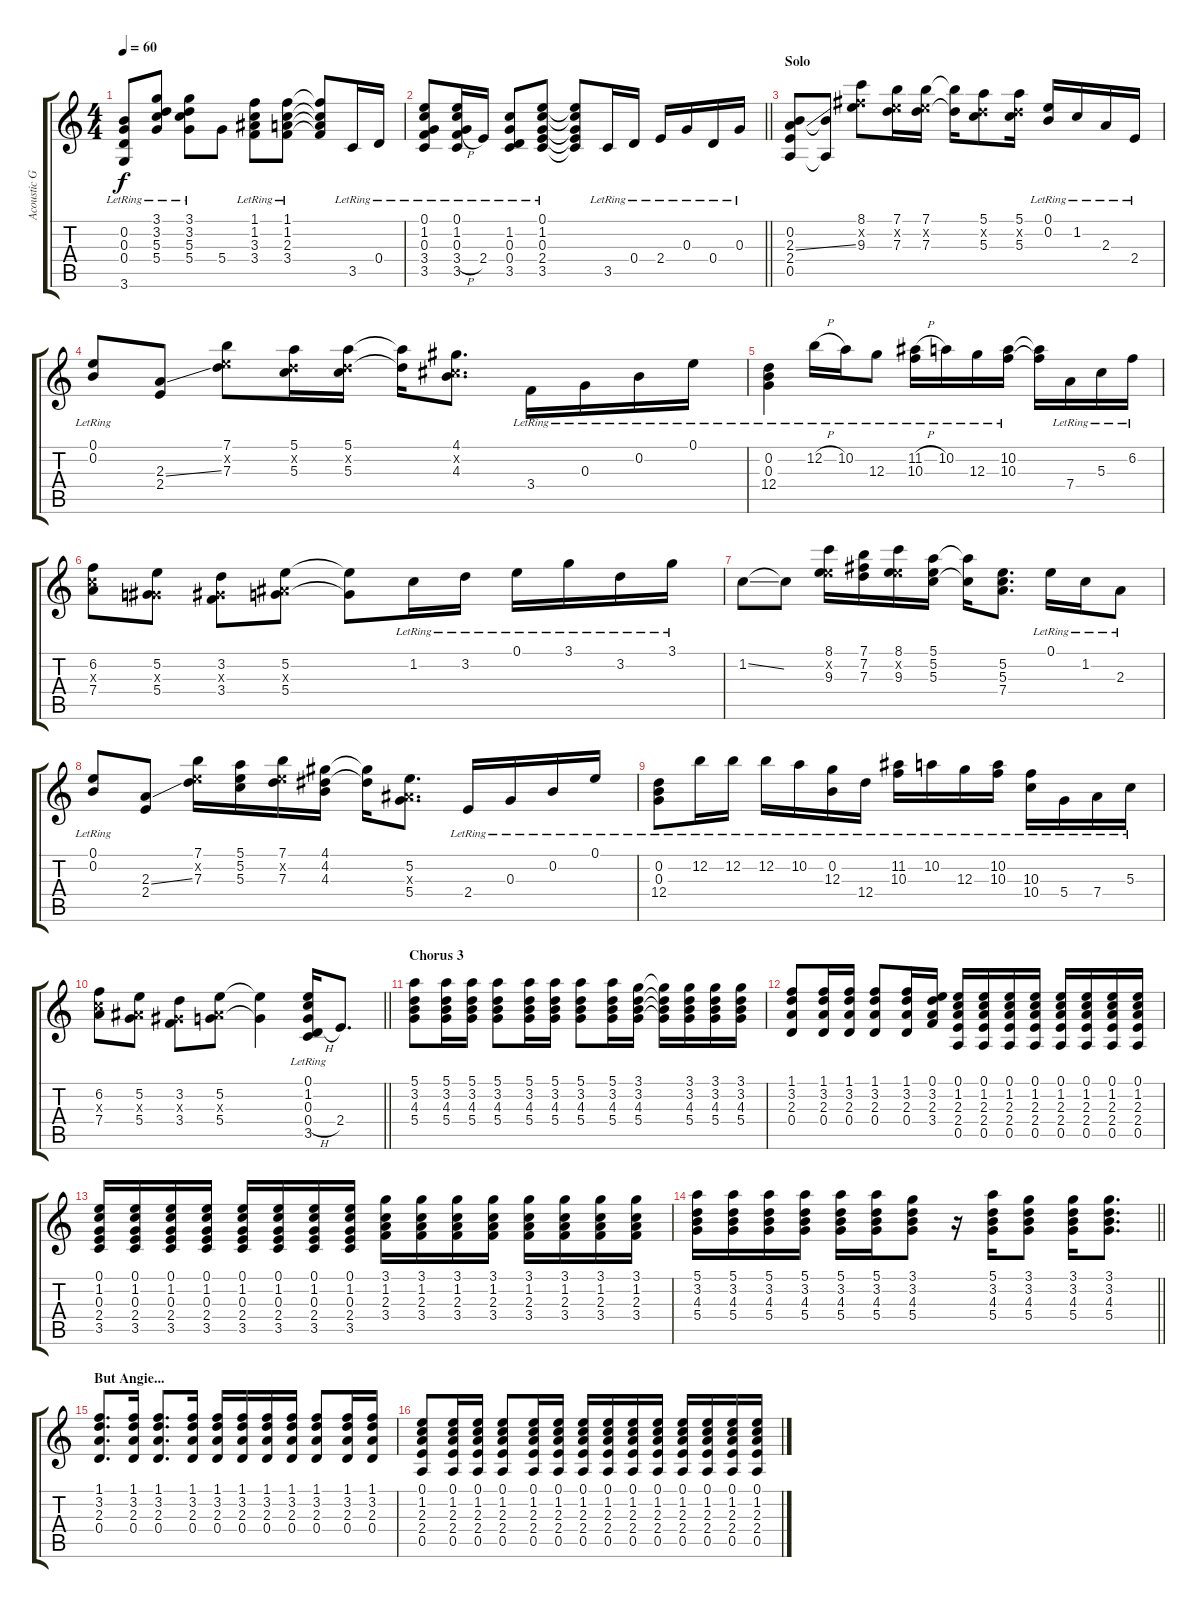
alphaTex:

\track ("Acoustic Guitar" "Acoustic G") {instrument acousticguitarsteel}
\staff {score tabs}
\tuning (E4 B3 G3 D3 A2 E2) {hide}
\ts (4 4)
\tempo 60
\clef g2
\ks c
(0.2 0.3 0.4 3.6{lr}).8{dy f} (3.1{lr} 3.2{lr} 5.3{lr} 5.4{lr}).8 (3.1{lr} 3.2{lr} 5.3{lr} 5.4{lr}).8 5.4.8 (1.1{lr} 1.2{lr} 3.3{lr} 3.4{lr}).8 (1.1{lr} 1.2{lr} 2.3{lr} 3.4{lr}).8 (1.1{t} 1.2{t} 2.3{t} 3.4{t}).8 3.5{lr}.16 0.4{lr}.16 |
\barLineRight lightlight
(0.1{lr} 1.2{lr} 0.3{lr} 3.4{lr} 3.5{lr}).8 (0.1{lr} 1.2{lr} 0.3{lr} 3.4{h} 3.5{lr}).16 2.4{lr}.16 (1.2{lr} 0.3{lr} 0.4{lr} 3.5{lr}).8 (0.1{lr} 1.2{lr} 0.3{lr} 2.4{lr} 3.5{lr}).8 (0.1{t} 1.2{t} 0.3{t} 2.4{t} 3.5{t}).8 3.5{lr}.16 0.4{lr}.16 2.4{lr}.16 0.3{lr}.16 0.4{lr}.16 0.3{lr}.16 |
\section ("" "Solo")
(0.2 2.3{ss} 2.4 0.5).8 (0.2{t} 0.5{t}).8 (8.1 7.2{x} 9.3).8 (7.1 5.2{x} 7.3).16 (7.1 5.2{x} 7.3).16 (7.1{t} 7.3{t}).16 (5.1 3.2{x} 5.3).8 (5.1 3.2{x} 5.3).16 (0.1{lr} 0.2{lr}).16 1.2{lr}.16 2.3{lr}.16 2.4{lr}.16 |
(0.1{lr} 0.2{lr}).8 (2.3{ss} 2.4).8 (7.1 5.2{x} 7.3).8 (5.1 3.2{x} 5.3).16 (5.1 3.2{x} 5.3).16 (5.1{t} 3.2{t}).16 (4.1 2.2{x} 4.3).8{d} 3.4{lr}.16 0.3{lr}.16 0.2{lr}.16 0.1{lr}.16 |
(0.2{lr} 0.3{lr} 12.4{lr}).4 12.2{h lr}.16 10.2{lr}.16 12.3{lr}.8 (11.2{h lr} 10.3{lr}).16 10.2{lr}.16 12.3{lr}.16 (10.2{lr} 10.3{lr}).16 (10.2{t} 10.3{t}).16 7.4{lr}.16 5.3{lr}.16 6.2{lr}.16 |
(6.2 5.3{x} 7.4).8 (5.2 1.3{x} 5.4).8 (3.2 1.3{x} 3.4).8 (5.2 3.3{x} 5.4).8 (5.2{t} 5.4{t}).8 1.2{lr}.16 3.2{lr}.16 0.1{lr}.16 3.1{lr}.16 3.2{lr}.16 3.1{lr}.16 |
1.2{ss}.8 1.2{t}.8 (8.1 5.2{x} 9.3).16 (7.1 7.2 7.3).16 (8.1 5.2{x} 9.3).16 (5.1 5.2 5.3).16 (5.1{t} 5.3{t}).16 (5.2 5.3 7.4).8{d} 0.1{lr}.16 1.2{lr}.16 2.3{lr}.8 |
(0.1{lr} 0.2{lr}).8 (2.3{ss} 2.4).8 (7.1 5.2{x} 7.3).16 (5.1 5.2 5.3).16 (7.1 5.2{x} 7.3).16 (4.1 4.2 4.3).16 (4.1{t} 4.2{t}).16 (5.2 3.3{x} 5.4).8{d} 2.4{lr}.16 0.3{lr}.16 0.2{lr}.16 0.1{lr}.16 |
(0.2{lr} 0.3{lr} 12.4{lr}).8 12.2{lr}.16 12.2{lr}.16 12.2{lr}.16 10.2{lr}.16 (0.2{lr} 12.3{lr}).16 12.4{lr}.16 (11.2{lr} 10.3{lr}).16 10.2{lr}.16 12.3{lr}.16 (10.2{lr} 10.3{lr}).16 (10.3{lr} 10.4{lr}).16 5.4{lr}.16 7.4{lr}.16 5.3{lr}.16 |
\barLineRight lightlight
(6.2 5.3{x} 7.4).8 (5.2 3.3{x} 5.4).8 (3.2 1.3{x} 3.4).8 (5.2 3.3{x} 5.4).8 (5.2{t} 5.4{t}).4 (0.1{lr} 1.2{lr} 0.3{lr} 0.4{h} 3.5{lr}).16 2.4.8{d} |
\section ("" "Chorus 3")
(5.1 3.2 4.3 5.4).8 (5.1 3.2 4.3 5.4).16 (5.1 3.2 4.3 5.4).16 (5.1 3.2 4.3 5.4).8 (5.1 3.2 4.3 5.4).16 (5.1 3.2 4.3 5.4).16 (5.1 3.2 4.3 5.4).8 (5.1 3.2 4.3 5.4).16 (3.1 3.2 4.3 5.4).16 (3.1{t} 3.2{t} 4.3{t} 5.4{t}).16 (3.1 3.2 4.3 5.4).16 (3.1 3.2 4.3 5.4).16 (3.1 3.2 4.3 5.4).16 |
(1.1 3.2 2.3 0.4).8 (1.1 3.2 2.3 0.4).16 (1.1 3.2 2.3 0.4).16 (1.1 3.2 2.3 0.4).8 (1.1 3.2 2.3 0.4).16 (0.1 3.2 2.3 3.4).16 (0.1 1.2 2.3 2.4 0.5).16 (0.1 1.2 2.3 2.4 0.5).16 (0.1 1.2 2.3 2.4 0.5).16 (0.1 1.2 2.3 2.4 0.5).16 (0.1 1.2 2.3 2.4 0.5).16 (0.1 1.2 2.3 2.4 0.5).16 (0.1 1.2 2.3 2.4 0.5).16 (0.1 1.2 2.3 2.4 0.5).16 |
(0.1 1.2 0.3 2.4 3.5).16 (0.1 1.2 0.3 2.4 3.5).16 (0.1 1.2 0.3 2.4 3.5).16 (0.1 1.2 0.3 2.4 3.5).16 (0.1 1.2 0.3 2.4 3.5).16 (0.1 1.2 0.3 2.4 3.5).16 (0.1 1.2 0.3 2.4 3.5).16 (0.1 1.2 0.3 2.4 3.5).16 (3.1 1.2 2.3 3.4).16 (3.1 1.2 2.3 3.4).16 (3.1 1.2 2.3 3.4).16 (3.1 1.2 2.3 3.4).16 (3.1 1.2 2.3 3.4).16 (3.1 1.2 2.3 3.4).16 (3.1 1.2 2.3 3.4).16 (3.1 1.2 2.3 3.4).16 |
\barLineRight lightlight
(5.1 3.2 4.3 5.4).16 (5.1 3.2 4.3 5.4).16 (5.1 3.2 4.3 5.4).16 (5.1 3.2 4.3 5.4).16 (5.1 3.2 4.3 5.4).16 (5.1 3.2 4.3 5.4).16 (3.1 3.2 4.3 5.4).8 r.16 (5.1 3.2 4.3 5.4).16 (3.1 3.2 4.3 5.4).8 (3.1 3.2 4.3 5.4).16 (3.1 3.2 4.3 5.4).8{d} |
\section ("" "But Angie...")
(1.1 3.2 2.3 0.4).8{d} (1.1 3.2 2.3 0.4).16 (1.1 3.2 2.3 0.4).8{d} (1.1 3.2 2.3 0.4).16 (1.1 3.2 2.3 0.4).16 (1.1 3.2 2.3 0.4).16 (1.1 3.2 2.3 0.4).16 (1.1 3.2 2.3 0.4).16 (1.1 3.2 2.3 0.4).8 (1.1 3.2 2.3 0.4).16 (1.1 3.2 2.3 0.4).16 |
(0.1 1.2 2.3 2.4 0.5).8 (0.1 1.2 2.3 2.4 0.5).16 (0.1 1.2 2.3 2.4 0.5).16 (0.1 1.2 2.3 2.4 0.5).8 (0.1 1.2 2.3 2.4 0.5).16 (0.1 1.2 2.3 2.4 0.5).16 (0.1 1.2 2.3 2.4 0.5).16 (0.1 1.2 2.3 2.4 0.5).16 (0.1 1.2 2.3 2.4 0.5).16 (0.1 1.2 2.3 2.4 0.5).16 (0.1 1.2 2.3 2.4 0.5).16 (0.1 1.2 2.3 2.4 0.5).16 (0.1 1.2 2.3 2.4 0.5).16 (0.1 1.2 2.3 2.4 0.5).16
